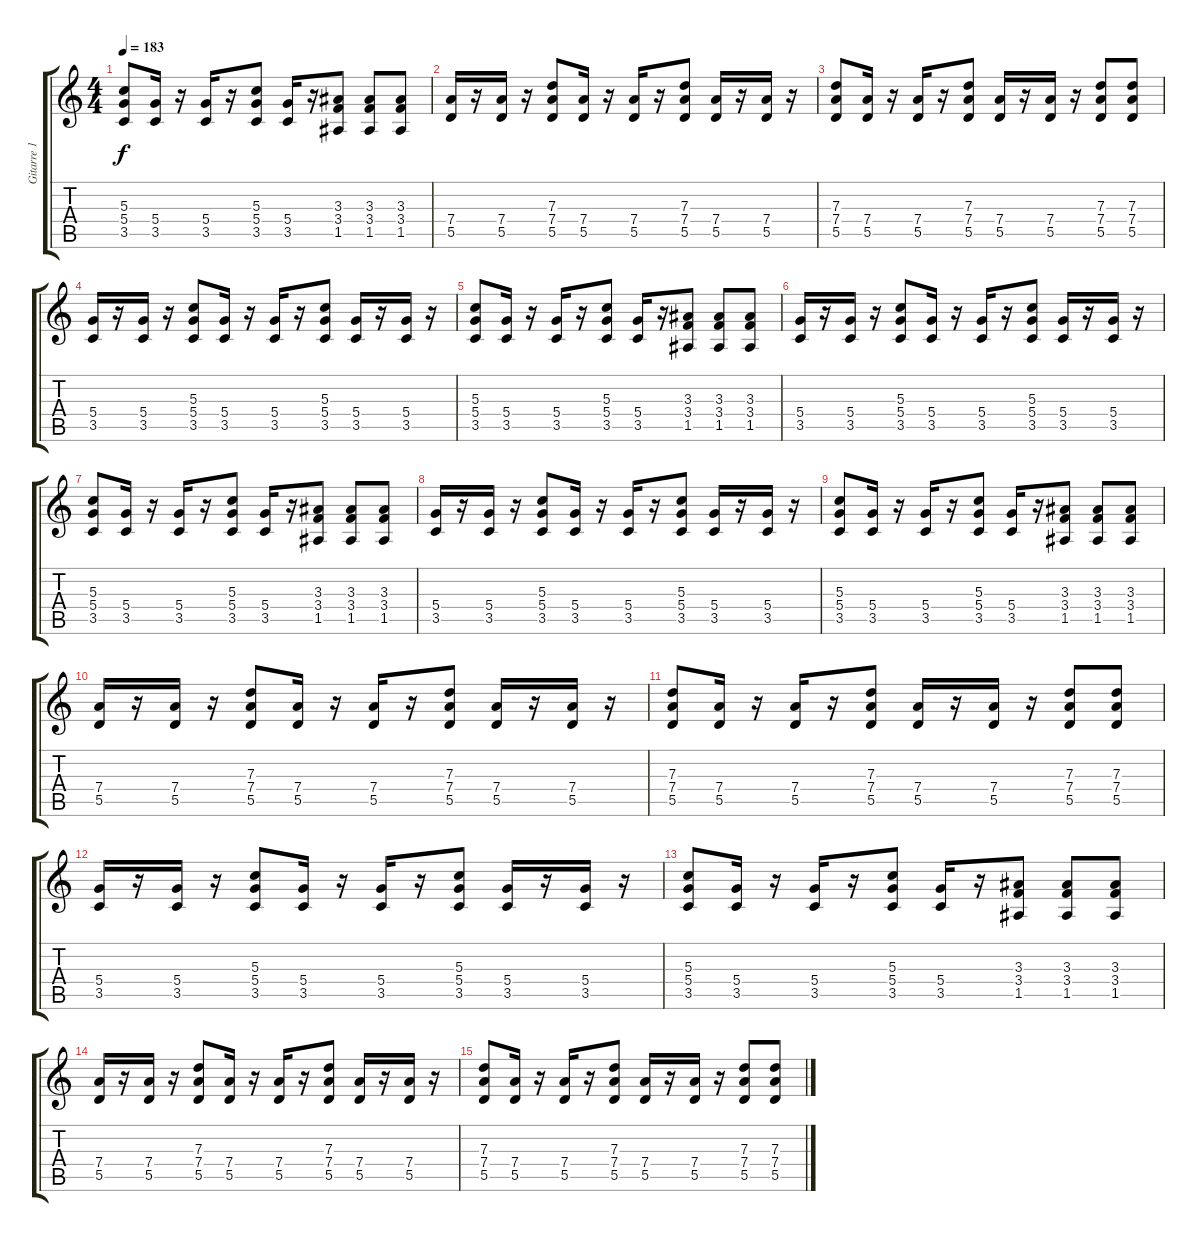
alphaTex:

\track ("Gitarre 1 - Farin Urlaub" "Gitarre 1 ") {instrument distortionguitar}
\staff {score tabs}
\tuning (E4 B3 G3 D3 A2 D2) {hide}
\ts (4 4)
\tempo 183
\clef g2
\ks c
(5.3 5.4 3.5).8{dy f} (5.4 3.5).16 r.16 (5.4 3.5).16 r.16 (5.3 5.4 3.5).8 (5.4 3.5).16 r.16 (3.3 3.4 1.5).8 (3.3 3.4 1.5).8 (3.3 3.4 1.5).8 |
(7.4 5.5).16 r.16 (7.4 5.5).16 r.16 (7.3 7.4 5.5).8 (7.4 5.5).16 r.16 (7.4 5.5).16 r.16 (7.3 7.4 5.5).8 (7.4 5.5).16 r.16 (7.4 5.5).16 r.16 |
(7.3 7.4 5.5).8 (7.4 5.5).16 r.16 (7.4 5.5).16 r.16 (7.3 7.4 5.5).8 (7.4 5.5).16 r.16 (7.4 5.5).16 r.16 (7.3 7.4 5.5).8 (7.3 7.4 5.5).8 |
(5.4 3.5).16 r.16 (5.4 3.5).16 r.16 (5.3 5.4 3.5).8 (5.4 3.5).16 r.16 (5.4 3.5).16 r.16 (5.3 5.4 3.5).8 (5.4 3.5).16 r.16 (5.4 3.5).16 r.16 |
(5.3 5.4 3.5).8 (5.4 3.5).16 r.16 (5.4 3.5).16 r.16 (5.3 5.4 3.5).8 (5.4 3.5).16 r.16 (3.3 3.4 1.5).8 (3.3 3.4 1.5).8 (3.3 3.4 1.5).8 |
(5.4 3.5).16 r.16 (5.4 3.5).16 r.16 (5.3 5.4 3.5).8 (5.4 3.5).16 r.16 (5.4 3.5).16 r.16 (5.3 5.4 3.5).8 (5.4 3.5).16 r.16 (5.4 3.5).16 r.16 |
(5.3 5.4 3.5).8 (5.4 3.5).16 r.16 (5.4 3.5).16 r.16 (5.3 5.4 3.5).8 (5.4 3.5).16 r.16 (3.3 3.4 1.5).8 (3.3 3.4 1.5).8 (3.3 3.4 1.5).8 |
(5.4 3.5).16 r.16 (5.4 3.5).16 r.16 (5.3 5.4 3.5).8 (5.4 3.5).16 r.16 (5.4 3.5).16 r.16 (5.3 5.4 3.5).8 (5.4 3.5).16 r.16 (5.4 3.5).16 r.16 |
(5.3 5.4 3.5).8 (5.4 3.5).16 r.16 (5.4 3.5).16 r.16 (5.3 5.4 3.5).8 (5.4 3.5).16 r.16 (3.3 3.4 1.5).8 (3.3 3.4 1.5).8 (3.3 3.4 1.5).8 |
(7.4 5.5).16 r.16 (7.4 5.5).16 r.16 (7.3 7.4 5.5).8 (7.4 5.5).16 r.16 (7.4 5.5).16 r.16 (7.3 7.4 5.5).8 (7.4 5.5).16 r.16 (7.4 5.5).16 r.16 |
(7.3 7.4 5.5).8 (7.4 5.5).16 r.16 (7.4 5.5).16 r.16 (7.3 7.4 5.5).8 (7.4 5.5).16 r.16 (7.4 5.5).16 r.16 (7.3 7.4 5.5).8 (7.3 7.4 5.5).8 |
(5.4 3.5).16 r.16 (5.4 3.5).16 r.16 (5.3 5.4 3.5).8 (5.4 3.5).16 r.16 (5.4 3.5).16 r.16 (5.3 5.4 3.5).8 (5.4 3.5).16 r.16 (5.4 3.5).16 r.16 |
(5.3 5.4 3.5).8 (5.4 3.5).16 r.16 (5.4 3.5).16 r.16 (5.3 5.4 3.5).8 (5.4 3.5).16 r.16 (3.3 3.4 1.5).8 (3.3 3.4 1.5).8 (3.3 3.4 1.5).8 |
(7.4 5.5).16 r.16 (7.4 5.5).16 r.16 (7.3 7.4 5.5).8 (7.4 5.5).16 r.16 (7.4 5.5).16 r.16 (7.3 7.4 5.5).8 (7.4 5.5).16 r.16 (7.4 5.5).16 r.16 |
(7.3 7.4 5.5).8 (7.4 5.5).16 r.16 (7.4 5.5).16 r.16 (7.3 7.4 5.5).8 (7.4 5.5).16 r.16 (7.4 5.5).16 r.16 (7.3 7.4 5.5).8 (7.3 7.4 5.5).8
